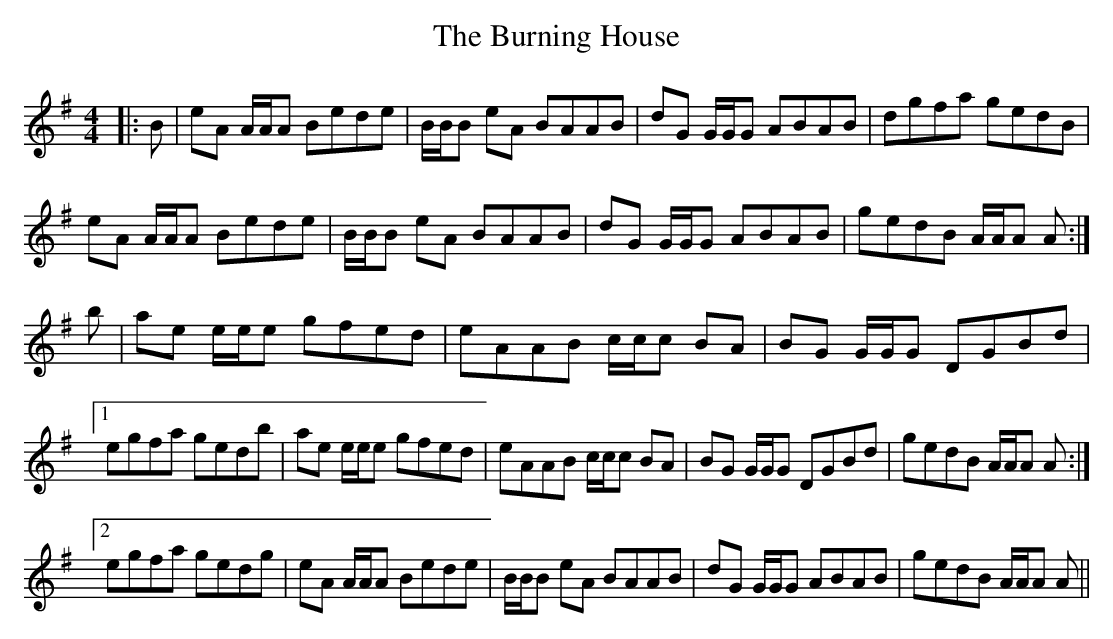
X:1
T: The Burning House
M: 4/4
L: 1/8
K: Ador
|:B|eA A/A/A Bede|B/B/B eA BAAB|dG G/G/G ABAB|dgfa gedB|
eA A/A/A Bede|B/B/B eA BAAB|dG G/G/G ABAB|gedB A/A/A A:|
b|ae e/e/e gfed|eAAB c/c/c BA|BG G/G/G DGBd|
[1 egfa gedb|ae e/e/e gfed|eAAB c/c/c BA|BG G/G/G DGBd|gedB A/A/A A:|
[2 egfa gedg|eA A/A/A Bede|B/B/B eA BAAB|dG G/G/G ABAB|gedB A/A/A A||
